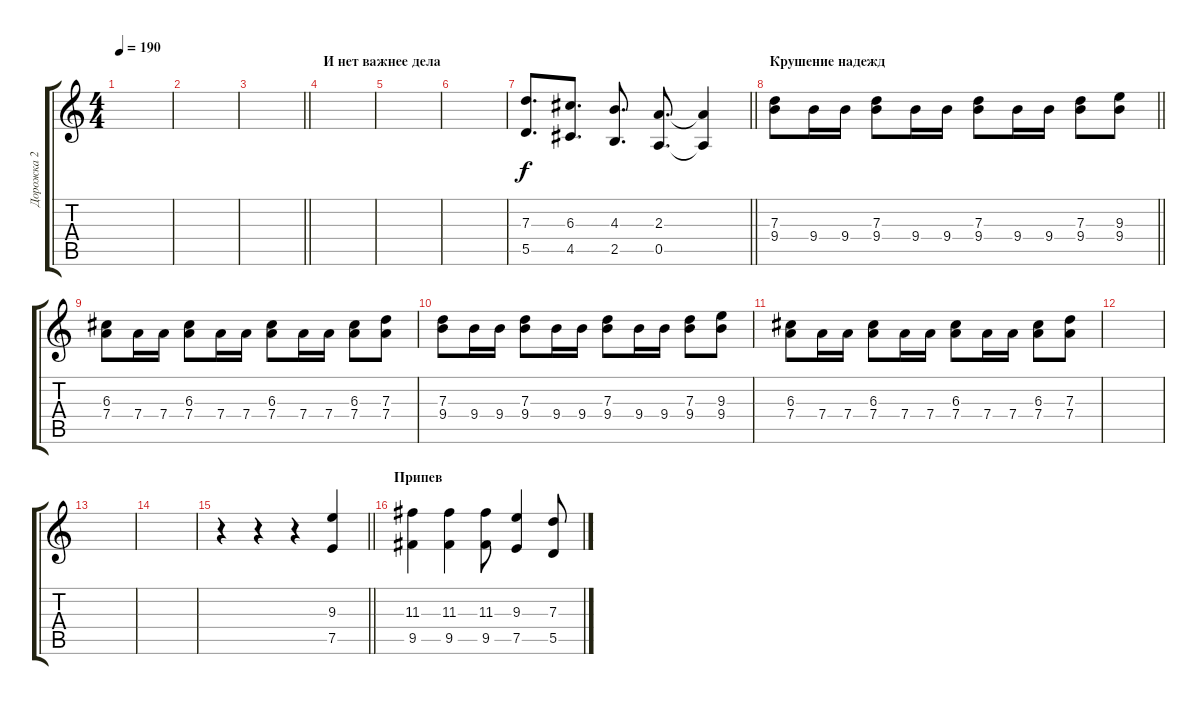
\track ("Дорожка 2" "Дорожка 2") {instrument overdrivenguitar}
\staff {score tabs}
\tuning (E4 B3 G3 D3 A2 E2) {hide}
\ts (4 4)
\tempo 190
\clef g2
\ks c
|
|
\barLineRight lightlight
|
\section ("" "И нет важнее дела")
|
|
|
\barLineRight lightlight
(7.3 5.5).8{d} (6.3 4.5).8{d} (4.3 2.5).8{d} (2.3 0.5).8{d} (2.3{t} 0.5{t}).4 |
\section ("" "Крушение надежд")
\barLineRight lightlight
(7.3 9.4).8 9.4.16 9.4.16 (7.3 9.4).8 9.4.16 9.4.16 (7.3 9.4).8 9.4.16 9.4.16 (7.3 9.4).8 (9.3 9.4).8 |
\section ("" "")
(6.3 7.4).8 7.4.16 7.4.16 (6.3 7.4).8 7.4.16 7.4.16 (6.3 7.4).8 7.4.16 7.4.16 (6.3 7.4).8 (7.3 7.4).8 |
(7.3 9.4).8 9.4.16 9.4.16 (7.3 9.4).8 9.4.16 9.4.16 (7.3 9.4).8 9.4.16 9.4.16 (7.3 9.4).8 (9.3 9.4).8 |
(6.3 7.4).8 7.4.16 7.4.16 (6.3 7.4).8 7.4.16 7.4.16 (6.3 7.4).8 7.4.16 7.4.16 (6.3 7.4).8 (7.3 7.4).8 |
|
|
|
\barLineRight lightlight
r.4 r.4 r.4 (9.3 7.5).4 |
\section ("" "Припев")
(11.3 9.5).4 (11.3 9.5).4 (11.3 9.5).8 (9.3 7.5).4 (7.3 5.5).8
